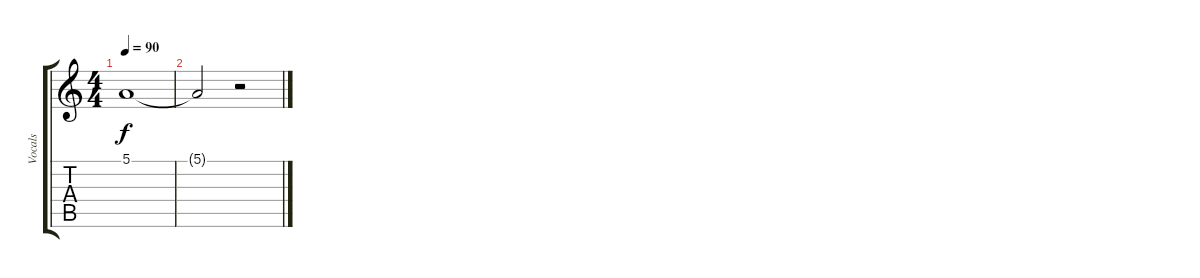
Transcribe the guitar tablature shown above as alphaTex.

\track ("Vocals" "Vocals") {instrument lead1square}
\staff {score tabs}
\tuning (E4 B3 G3 D3 A2 E2) {hide}
\ts (4 4)
\tempo 90
\clef g2
\ks c
5.1.1{dy f} |
5.1{t}.2 r.2
